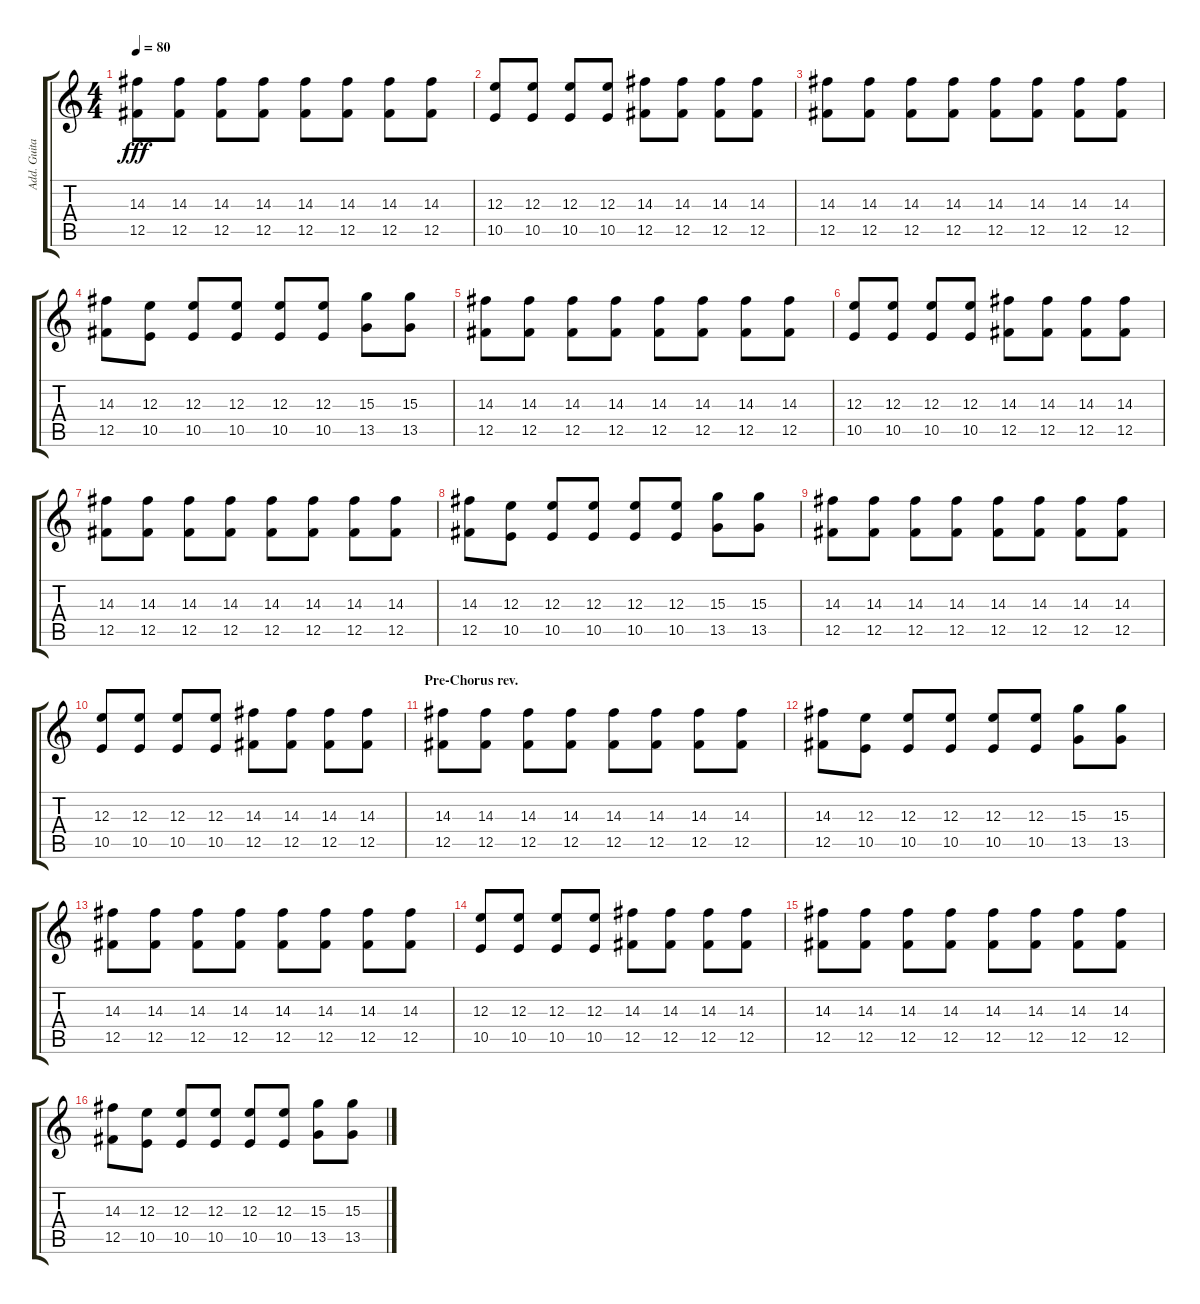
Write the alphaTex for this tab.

\track ("Add. Guitar/Solo" "Add. Guita") {instrument distortionguitar}
\staff {score tabs}
\tuning (Db4 Ab3 E3 B2 Gb2 B1) {hide}
\ts (4 4)
\tempo 80
\clef g2
\ks c
(14.3 12.5).8{dy fff} (14.3 12.5).8 (14.3 12.5).8 (14.3 12.5).8 (14.3 12.5).8 (14.3 12.5).8 (14.3 12.5).8 (14.3 12.5).8 |
(12.3 10.5).8 (12.3 10.5).8 (12.3 10.5).8 (12.3 10.5).8 (14.3 12.5).8 (14.3 12.5).8 (14.3 12.5).8 (14.3 12.5).8 |
(14.3 12.5).8 (14.3 12.5).8 (14.3 12.5).8 (14.3 12.5).8 (14.3 12.5).8 (14.3 12.5).8 (14.3 12.5).8 (14.3 12.5).8 |
(14.3 12.5).8 (12.3 10.5).8 (12.3 10.5).8 (12.3 10.5).8 (12.3 10.5).8 (12.3 10.5).8 (15.3 13.5).8 (15.3 13.5).8 |
(14.3 12.5).8 (14.3 12.5).8 (14.3 12.5).8 (14.3 12.5).8 (14.3 12.5).8 (14.3 12.5).8 (14.3 12.5).8 (14.3 12.5).8 |
(12.3 10.5).8 (12.3 10.5).8 (12.3 10.5).8 (12.3 10.5).8 (14.3 12.5).8 (14.3 12.5).8 (14.3 12.5).8 (14.3 12.5).8 |
(14.3 12.5).8 (14.3 12.5).8 (14.3 12.5).8 (14.3 12.5).8 (14.3 12.5).8 (14.3 12.5).8 (14.3 12.5).8 (14.3 12.5).8 |
(14.3 12.5).8 (12.3 10.5).8 (12.3 10.5).8 (12.3 10.5).8 (12.3 10.5).8 (12.3 10.5).8 (15.3 13.5).8 (15.3 13.5).8 |
(14.3 12.5).8 (14.3 12.5).8 (14.3 12.5).8 (14.3 12.5).8 (14.3 12.5).8 (14.3 12.5).8 (14.3 12.5).8 (14.3 12.5).8 |
(12.3 10.5).8 (12.3 10.5).8 (12.3 10.5).8 (12.3 10.5).8 (14.3 12.5).8 (14.3 12.5).8 (14.3 12.5).8 (14.3 12.5).8 |
\section ("" "Pre-Chorus rev. ")
(14.3 12.5).8 (14.3 12.5).8 (14.3 12.5).8 (14.3 12.5).8 (14.3 12.5).8 (14.3 12.5).8 (14.3 12.5).8 (14.3 12.5).8 |
(14.3 12.5).8 (12.3 10.5).8 (12.3 10.5).8 (12.3 10.5).8 (12.3 10.5).8 (12.3 10.5).8 (15.3 13.5).8 (15.3 13.5).8 |
(14.3 12.5).8 (14.3 12.5).8 (14.3 12.5).8 (14.3 12.5).8 (14.3 12.5).8 (14.3 12.5).8 (14.3 12.5).8 (14.3 12.5).8 |
(12.3 10.5).8 (12.3 10.5).8 (12.3 10.5).8 (12.3 10.5).8 (14.3 12.5).8 (14.3 12.5).8 (14.3 12.5).8 (14.3 12.5).8 |
(14.3 12.5).8 (14.3 12.5).8 (14.3 12.5).8 (14.3 12.5).8 (14.3 12.5).8 (14.3 12.5).8 (14.3 12.5).8 (14.3 12.5).8 |
(14.3 12.5).8 (12.3 10.5).8 (12.3 10.5).8 (12.3 10.5).8 (12.3 10.5).8 (12.3 10.5).8 (15.3 13.5).8 (15.3 13.5).8
